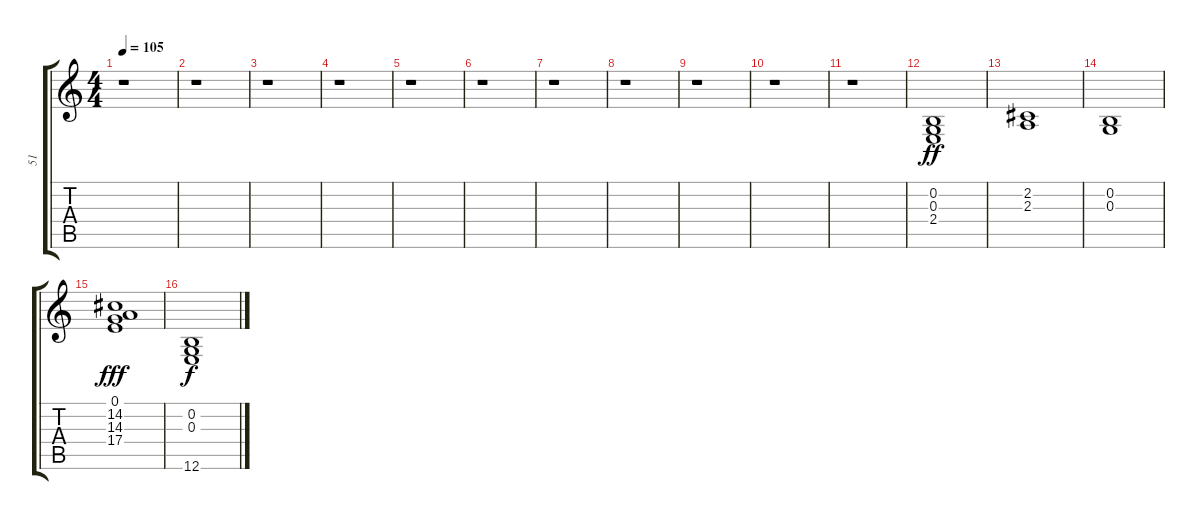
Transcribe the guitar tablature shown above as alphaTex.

\track ("51" "51") {instrument synthstrings1}
\staff {score tabs}
\tuning (E4 B3 G3 D3 A2 E2) {hide}
\ts (4 4)
\tempo 105
\clef g2
\ks c
r.1{dy ff instrument synthstrings1} |
r.1 |
r.1 |
r.1 |
r.1 |
r.1 |
r.1 |
r.1 |
r.1 |
r.1 |
r.1 |
(0.2 0.3 2.4).1 |
(2.2 2.3).1 |
(0.2 0.3).1 |
(0.1 14.2 14.3 17.4).1{dy fff} |
(0.2 0.3 12.6).1{dy f}
